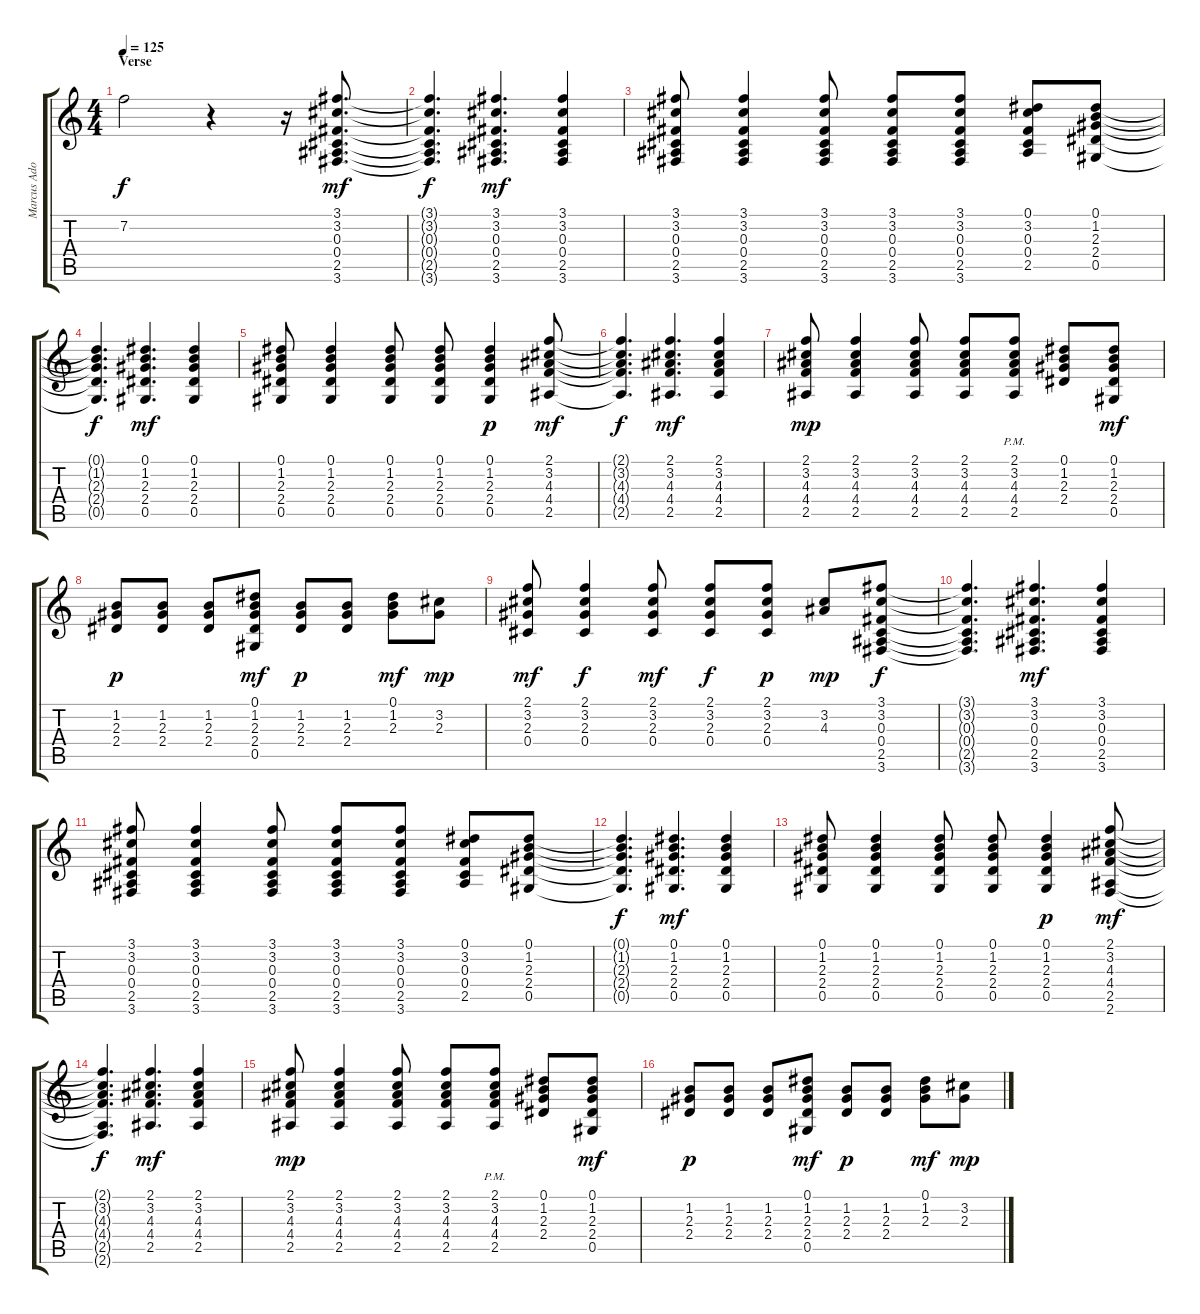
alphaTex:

\track ("Marcus Adoro (Lead)" "Marcus Ado") {instrument distortionguitar}
\staff {score tabs}
\tuning (Eb4 Bb3 Gb3 Db3 Ab2 Eb2) {hide}
\ts (4 4)
\section ("" "Verse")
\tempo 125
\clef g2
\ks c
7.2{t}.2{dy f} r.4 r.16 (3.1 3.2 0.3 0.4 2.5 3.6).8{d dy mf} |
(3.1{t} 3.2{t} 0.3{t} 0.4{t} 2.5{t} 3.6{t}).4{d dy f} (3.1 3.2 0.3 0.4 2.5 3.6).4{d dy mf} (3.1 3.2 0.3 0.4 2.5 3.6).4 |
(3.1 3.2 0.3 0.4 2.5 3.6).8 (3.1 3.2 0.3 0.4 2.5 3.6).4 (3.1 3.2 0.3 0.4 2.5 3.6).8 (3.1 3.2 0.3 0.4 2.5 3.6).8 (3.1 3.2 0.3 0.4 2.5 3.6).8 (0.1 3.2 0.3 0.4 2.5).8 (0.1 1.2 2.3 2.4 0.5).8 |
(0.1{t} 1.2{t} 2.3{t} 2.4{t} 0.5{t}).4{d dy f} (0.1 1.2 2.3 2.4 0.5).4{d dy mf} (0.1 1.2 2.3 2.4 0.5).4 |
(0.1 1.2 2.3 2.4 0.5).8 (0.1 1.2 2.3 2.4 0.5).4 (0.1 1.2 2.3 2.4 0.5).8 (0.1 1.2 2.3 2.4 0.5).8 (0.1 1.2 2.3 2.4 0.5).4{dy p} (2.1 3.2 4.3 4.4 2.5).8{dy mf} |
(2.1{t} 3.2{t} 4.3{t} 4.4{t} 2.5{t}).4{d dy f} (2.1 3.2 4.3 4.4 2.5).4{d dy mf} (2.1 3.2 4.3 4.4 2.5).4 |
(2.1 3.2 4.3 4.4 2.5).8{dy mp} (2.1 3.2 4.3 4.4 2.5).4 (2.1 3.2 4.3 4.4 2.5).8 (2.1 3.2 4.3 4.4 2.5).8 (2.1{pm} 3.2{pm} 4.3{pm} 4.4{pm} 2.5{pm}).8 (0.1 1.2 2.3 2.4).8 (0.1 1.2 2.3 2.4 0.5).8{dy mf} |
(1.2 2.3 2.4).8{dy p} (1.2 2.3 2.4).8 (1.2 2.3 2.4).8 (0.1 1.2 2.3 2.4 0.5).8{dy mf} (1.2 2.3 2.4).8{dy p} (1.2 2.3 2.4).8 (0.1 1.2 2.3).8{dy mf} (3.2 2.3).8{dy mp} |
(2.1 3.2 2.3 0.4).8{dy mf} (2.1 3.2 2.3 0.4).4{dy f} (2.1 3.2 2.3 0.4).8{dy mf} (2.1 3.2 2.3 0.4).8{dy f} (2.1 3.2 2.3 0.4).8{dy p} (3.2 4.3).8{dy mp} (3.1 3.2 0.3 0.4 2.5 3.6).8{dy f} |
(3.1{t} 3.2{t} 0.3{t} 0.4{t} 2.5{t} 3.6{t}).4{d} (3.1 3.2 0.3 0.4 2.5 3.6).4{d dy mf} (3.1 3.2 0.3 0.4 2.5 3.6).4 |
(3.1 3.2 0.3 0.4 2.5 3.6).8 (3.1 3.2 0.3 0.4 2.5 3.6).4 (3.1 3.2 0.3 0.4 2.5 3.6).8 (3.1 3.2 0.3 0.4 2.5 3.6).8 (3.1 3.2 0.3 0.4 2.5 3.6).8 (0.1 3.2 0.3 0.4 2.5).8 (0.1 1.2 2.3 2.4 0.5).8 |
(0.1{t} 1.2{t} 2.3{t} 2.4{t} 0.5{t}).4{d dy f} (0.1 1.2 2.3 2.4 0.5).4{d dy mf} (0.1 1.2 2.3 2.4 0.5).4 |
(0.1 1.2 2.3 2.4 0.5).8 (0.1 1.2 2.3 2.4 0.5).4 (0.1 1.2 2.3 2.4 0.5).8 (0.1 1.2 2.3 2.4 0.5).8 (0.1 1.2 2.3 2.4 0.5).4{dy p} (2.1 3.2 4.3 4.4 2.5 2.6).8{dy mf} |
(2.1{t} 3.2{t} 4.3{t} 4.4{t} 2.5{t} 2.6{t}).4{d dy f} (2.1 3.2 4.3 4.4 2.5).4{d dy mf} (2.1 3.2 4.3 4.4 2.5).4 |
(2.1 3.2 4.3 4.4 2.5).8{dy mp} (2.1 3.2 4.3 4.4 2.5).4 (2.1 3.2 4.3 4.4 2.5).8 (2.1 3.2 4.3 4.4 2.5).8 (2.1{pm} 3.2{pm} 4.3{pm} 4.4{pm} 2.5{pm}).8 (0.1 1.2 2.3 2.4).8 (0.1 1.2 2.3 2.4 0.5).8{dy mf} |
(1.2 2.3 2.4).8{dy p} (1.2 2.3 2.4).8 (1.2 2.3 2.4).8 (0.1 1.2 2.3 2.4 0.5).8{dy mf} (1.2 2.3 2.4).8{dy p} (1.2 2.3 2.4).8 (0.1 1.2 2.3).8{dy mf} (3.2 2.3).8{dy mp}
